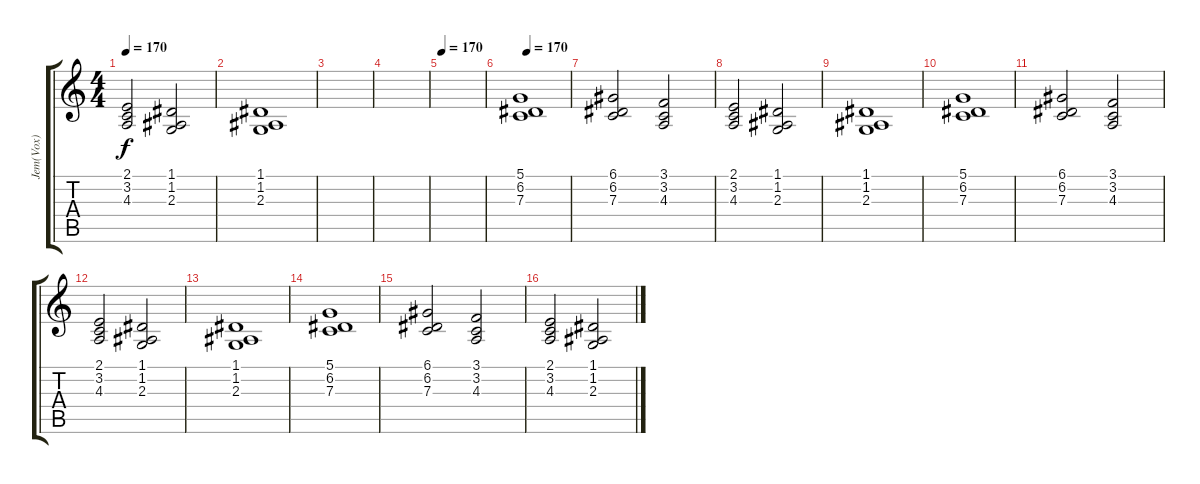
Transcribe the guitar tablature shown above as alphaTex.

\track ("Jem(Vox)" "Jem(Vox)") {instrument choiraahs}
\staff {score tabs}
\tuning (D4 A3 F3 C3 G2 D2) {hide}
\ts (4 4)
\tempo 170
\clef g2
\ks c
(2.1 3.2 4.3).2{dy f} (1.1 1.2 2.3).2 |
(1.1 1.2 2.3).1 |
|
|
\tempo 170
|
\tempo 170
(5.1 6.2 7.3).1 |
(6.1 6.2 7.3).2 (3.1 3.2 4.3).2 |
(2.1 3.2 4.3).2 (1.1 1.2 2.3).2 |
(1.1 1.2 2.3).1 |
(5.1 6.2 7.3).1 |
(6.1 6.2 7.3).2 (3.1 3.2 4.3).2 |
(2.1 3.2 4.3).2 (1.1 1.2 2.3).2 |
(1.1 1.2 2.3).1 |
(5.1 6.2 7.3).1 |
(6.1 6.2 7.3).2 (3.1 3.2 4.3).2 |
(2.1 3.2 4.3).2 (1.1 1.2 2.3).2
